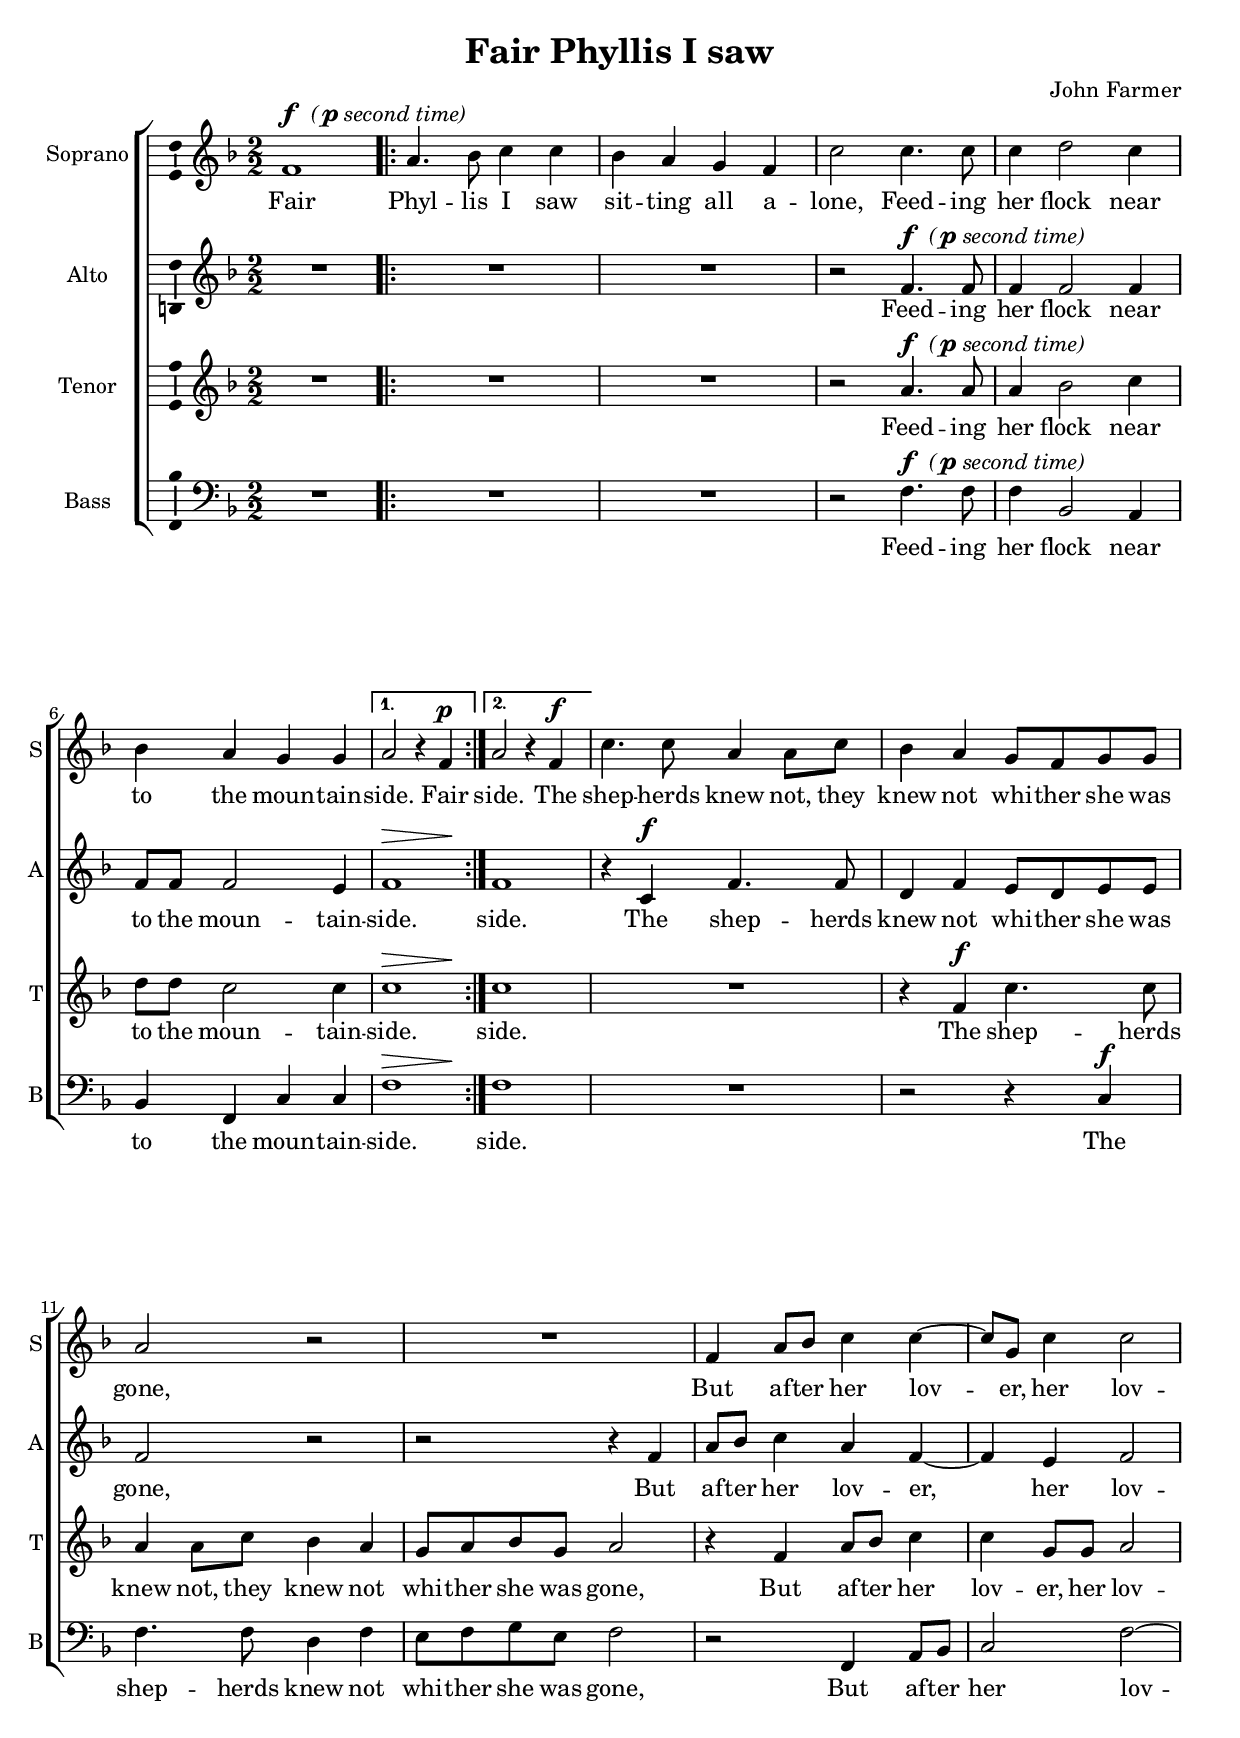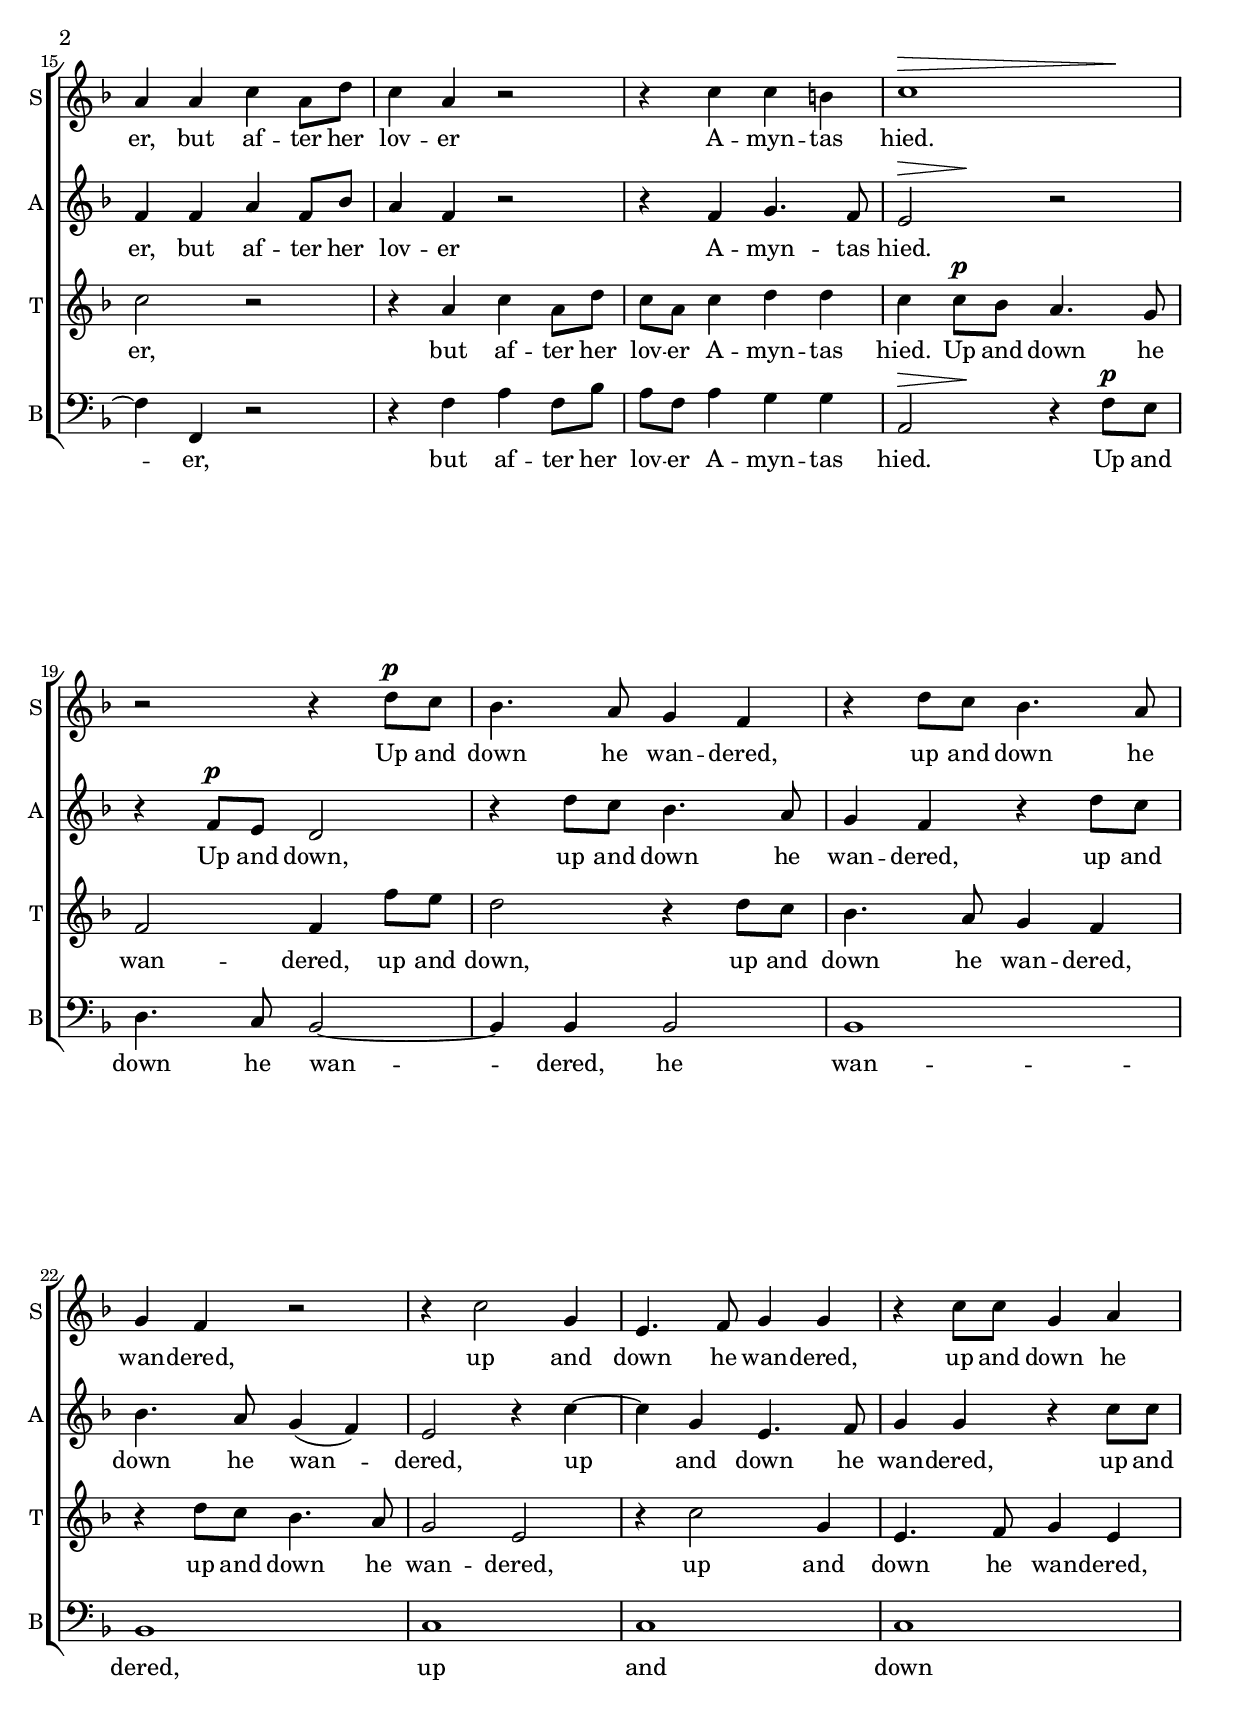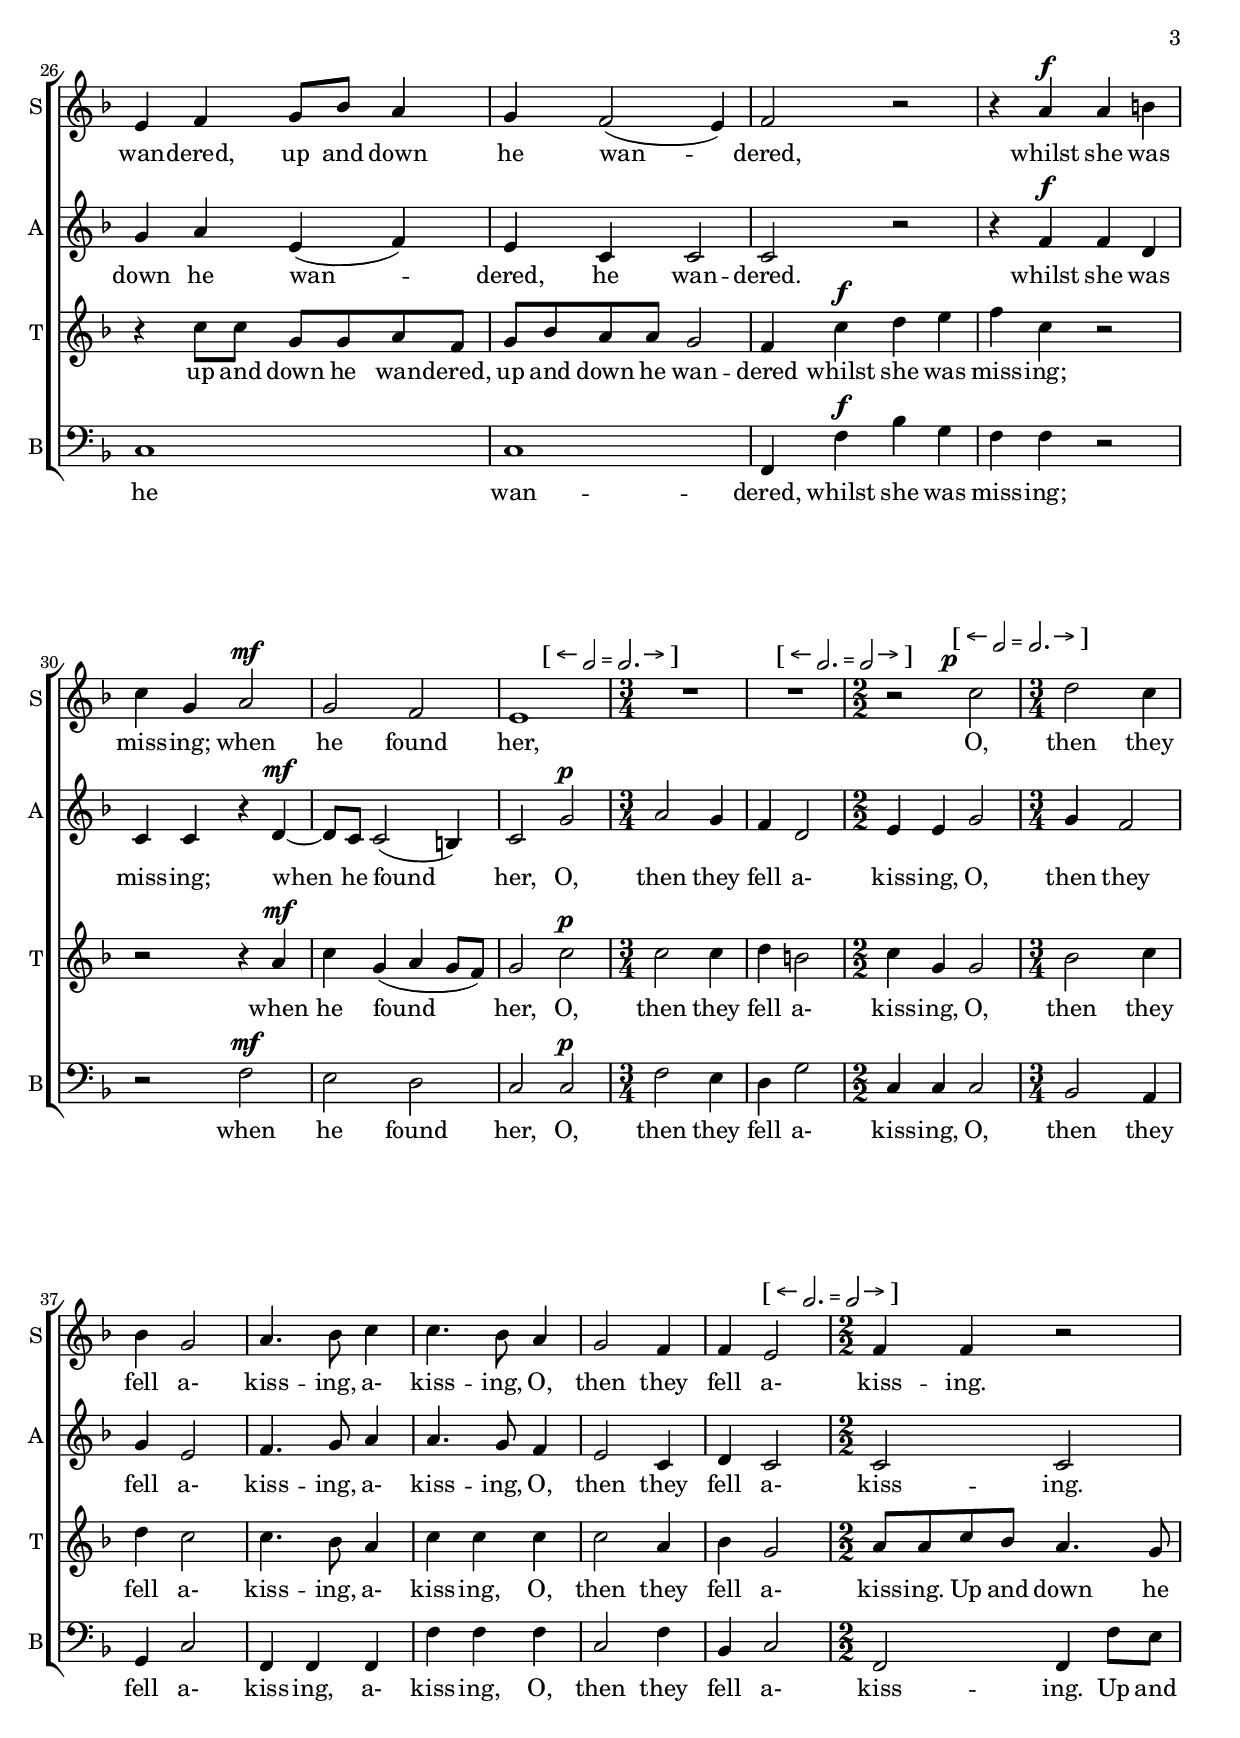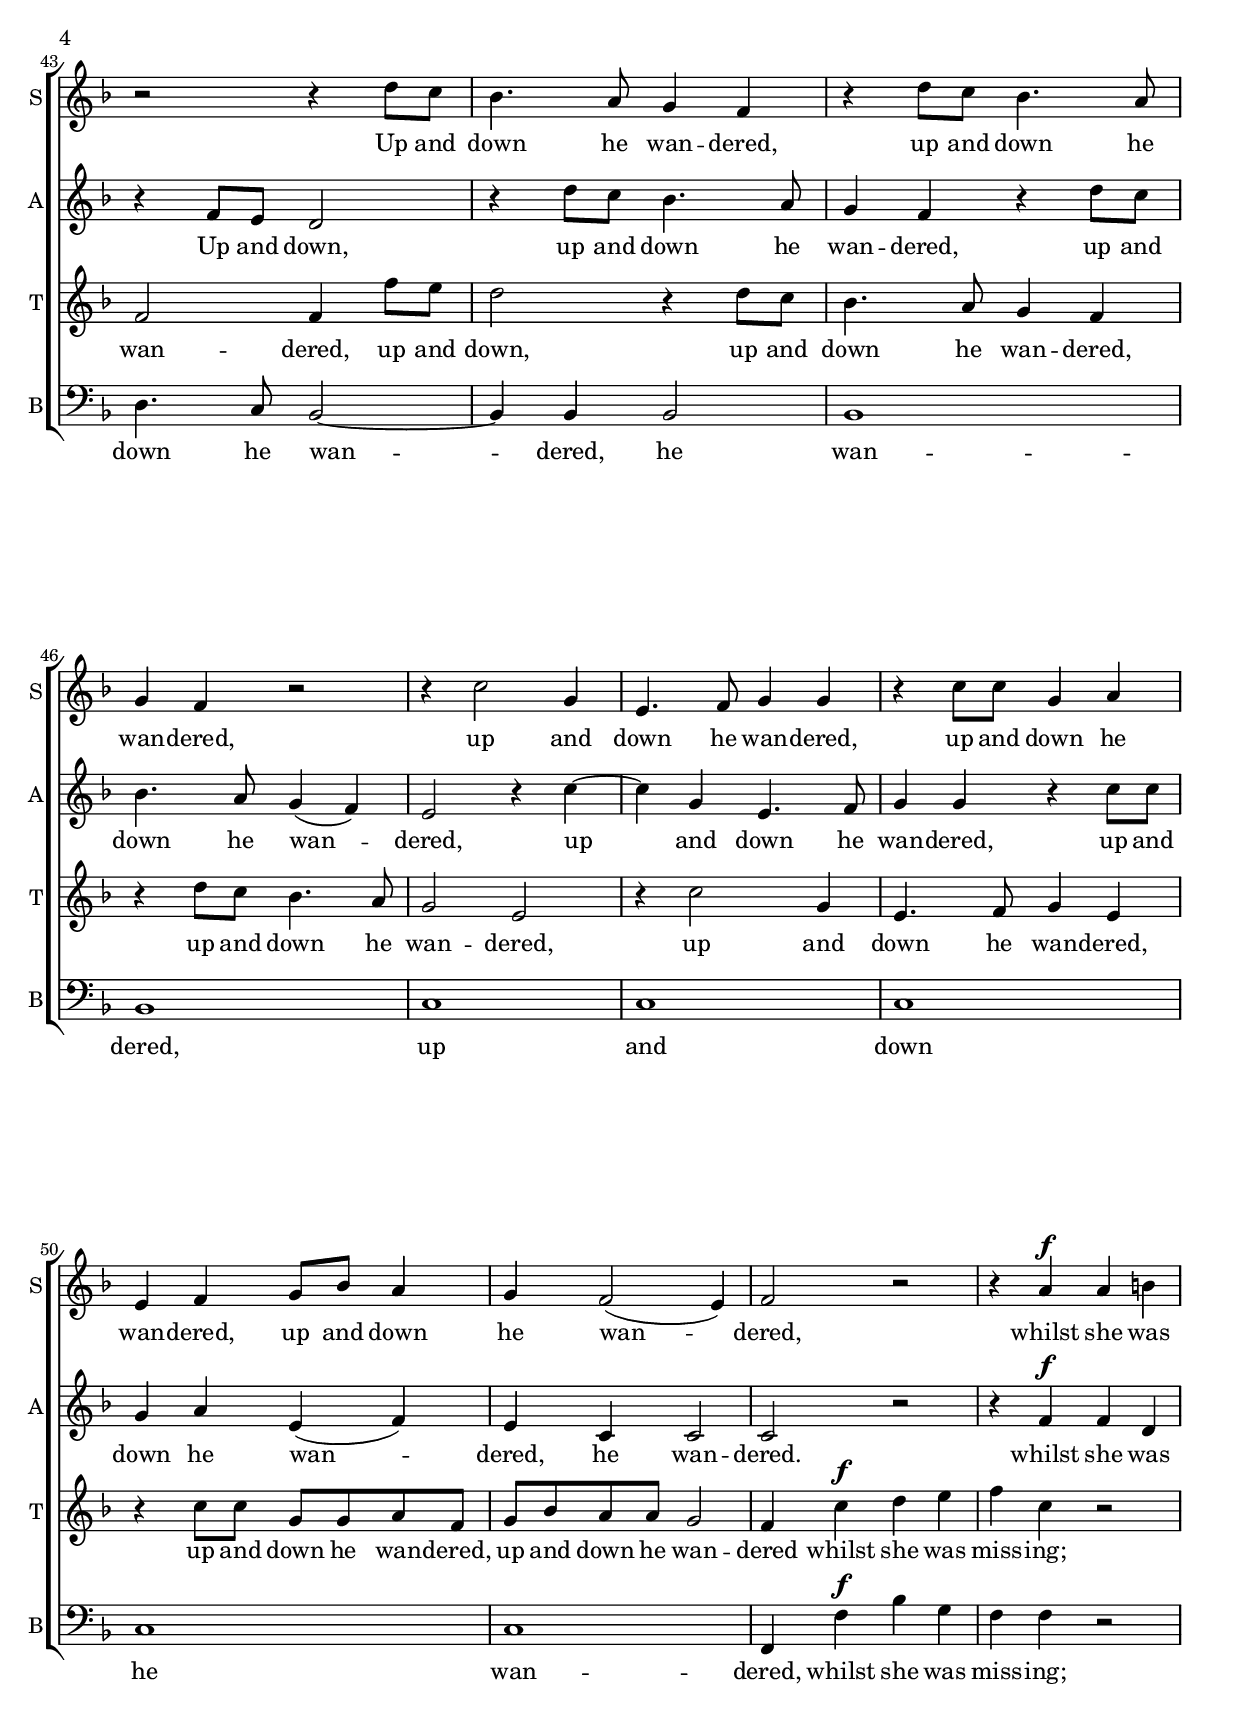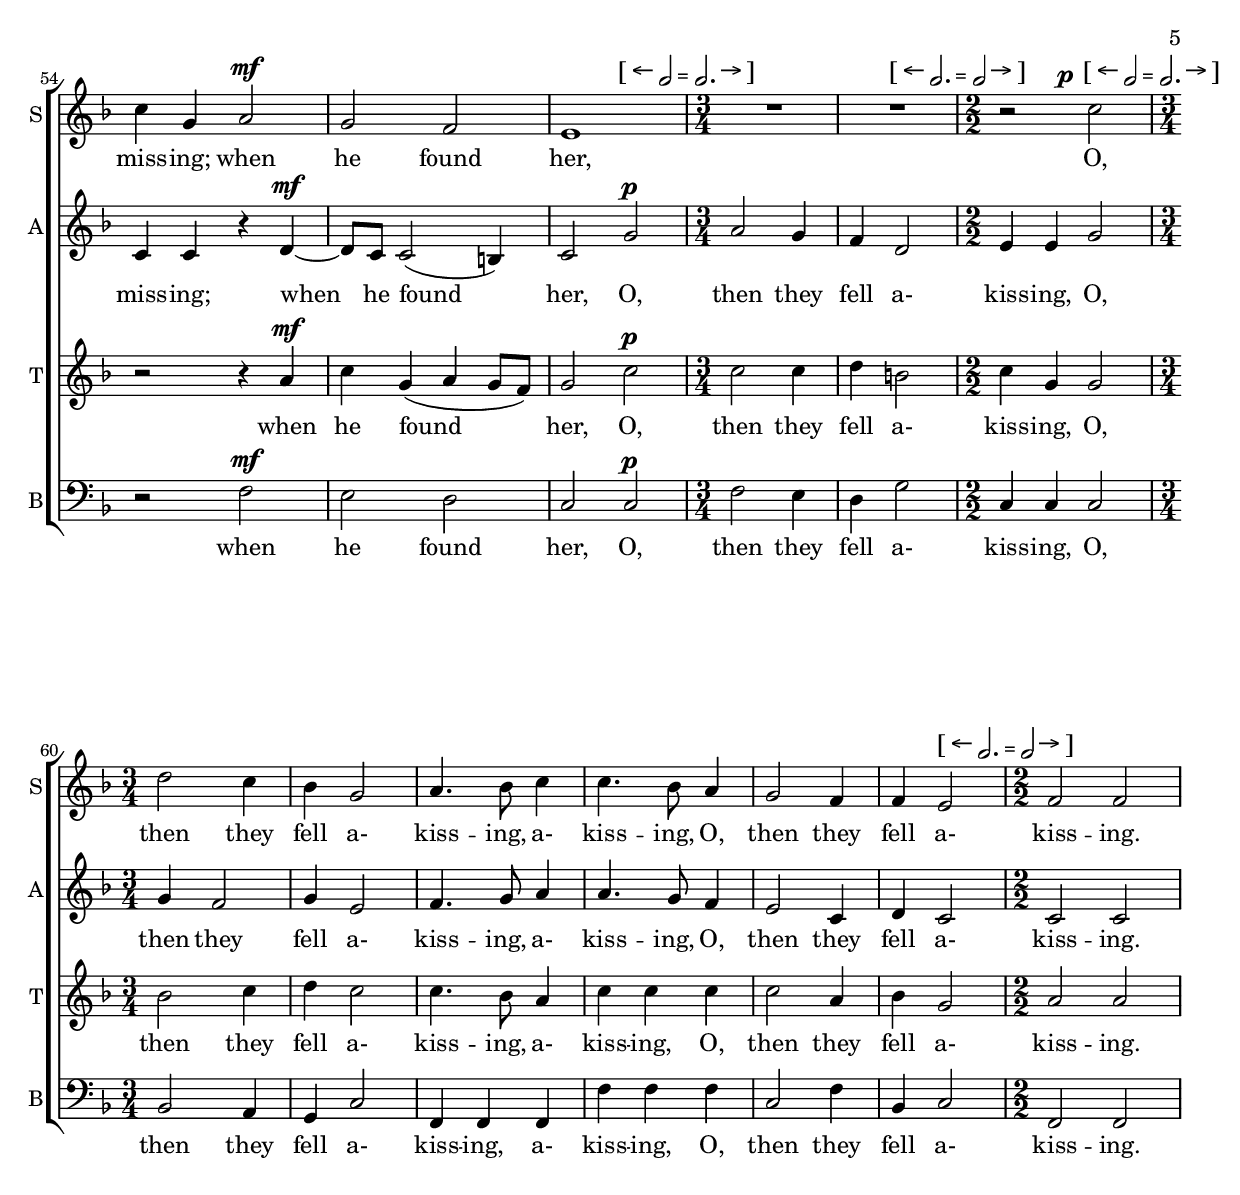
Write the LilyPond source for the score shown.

\version "2.11.41"
#(set-global-staff-size 19)
\header {
	title = "Fair Phyllis I saw"
	composer = "John Farmer"
}
\paper {
	line-width = 175
	#(set-paper-size "a4")
}
\layout {
	\context {
		\Voice
		\consists Ambitus_engraver
	}
}

fthenp = \markup { {\dynamic f} \hspace #1. \italic { (\dynamic p second time) } }


bassLyrics =
\lyrics {
Feed -- ing  her flock near to the moun -- tain -- side.
side.
The shep -- herds  knew
not  whi -- ther  she was gone,
But  af -- ter  her  lov -- er,
but af -- ter  her  lov -- er  A -- myn -- tas hied.
Up and
down he wan -- dered,
he wan -- dered, up and down he wan -- dered,
whilst she was miss -- ing; when he found her,
O, then they fell a- kiss -- ing,
O, then they fell a- kiss -- ing, a- kiss -- ing,
O, then they fell a- kiss -- ing.
Up and
down he wan -- dered,
he wan -- dered, up and down he wan -- dered,
whilst she was miss -- ing; when he found her,
O, then they fell a- kiss -- ing,
O, then they fell a- kiss -- ing, a- kiss -- ing,
O, then they fell a- kiss -- ing.
}

bassNotes = \relative {
\set Staff.vocalName = "Bass"
\set Staff.shortVocalName = "B"
\key f \major
\dynamicUp
\time 2/2
\override Staff.TimeSignature #'style = #'()
\clef bass
\repeat volta 2 {
R1 * 3 | r2
f,4.^\fthenp f8 | f4 bes,2 a4 | bes f c' c |
} \alternative { {
<< f1 { s2 \> s4 s4 \! } >>
}
{ %second alternative
f1
} } % end alternatives
R1
r2 r4  c4 \f |
f4. f8 d4 f | e8 f g e f2 |
r2 f,4 a8 bes | c2 f2 ~ | f4 f, r2 |
r4 f' a f8 bes | a f a4 g g | << a,2 { s4 \> s4 \! } >>   r4 f'8 \p e |
d4. c8 bes2 ~ | bes4 bes bes2 |
bes1 bes c c c c c |
f,4 f' \f bes g | f f r2 | r2 f2 \mf | e d | c2 c \p |
\time 3/4
f2 e4 | d g2 |
\time 2/2
c,4 c c2 |
\time 3/4
bes2 a4 | g4 c2 | f,4 f f | f' f f | c2 f4 | bes,4 c2 |
\time 2/2
f,2 f4 f'8 e |
d4. c8 bes2 ~ | bes4 bes bes2 |
bes1 bes c c c c c |
f,4 f' \f bes g | f f r2 | r2 f2 \mf | e d | c2 c \p |
\time 3/4
f2 e4 | d g2 |
\time 2/2
c,4 c c2 |
\time 3/4
bes2 a4 | g4 c2 | f,4 f f | f' f f | c2 f4 | bes,4 c2 |
\time 2/2
f,2 f |
}

altoLyrics =
\lyrics {
Feed -- ing  her flock near to the moun -- tain -- side.
side.
The shep -- herds  knew
not  whi -- ther  she was gone,
But  af -- ter  her  lov -- er,
her lov -- er,
but af -- ter  her  lov -- er  A -- myn -- tas hied.
Up and
down, up and
down he wan -- dered,
up and down he wan -- dered, up and down he wan -- dered,
up and down he  wan -- dered, he wan -- dered.
whilst she was miss -- ing; when he found her,
O, then they fell a- kiss -- ing,
O, then they fell a- kiss -- ing, a- kiss -- ing,
O, then they fell a- kiss -- ing.
Up and
down, up and
down he wan -- dered,
up and down he wan -- dered, up and down he wan -- dered,
up and down he  wan -- dered, he wan -- dered.
whilst she was miss -- ing; when he found her,
O, then they fell a- kiss -- ing,
O, then they fell a- kiss -- ing, a- kiss -- ing,
O, then they fell a- kiss -- ing.
}

altoNotes =
\relative {
\set Staff.vocalName = "Alto"
\set Staff.shortVocalName = "A"
\key f \major
\dynamicUp
\time 2/2
\override Staff.TimeSignature #'style = #'()
\repeat volta 2 {
R1 * 3 | r2
f4.^\fthenp f8 | f4 f2 f4 | f8 f f2 e4 |
} \alternative { {
<< f1 { s2 \> s4 s4 \! } >>
}
{ %second alternative
f1
} } % end alternatives
r4 c4 \f f4. f8 |
d4 f e8 d e e |
f2 r | r2 r4 f4 |
a8 bes c4 a f ~ | f4 e f2 | f4 f a f8 bes |
a4 f r2 | r4 f g4. f8 | << e2 { s4 \> s4 \! } >> r2 |
r4 f8 \p e d2 | r4 d'8 c bes4. a8 |
g4 f r d'8 c | bes4. a8 g4( f) | e2 r4 c'4 ~ | c g e4. f8 |
g4 g r c8 c | g4 a e( f) | e c c2 |
c2 r | r4 f \f f d | c c r d \mf ~ | d8 c c2( b4) | c2 g' \p |
\time 3/4
a2 g4 | f d2 |
\time 2/2
e4 e g2 |
\time 3/4
g4 f2 | g4 e2 | f4. g8 a4 | a4. g8 f4 | e2 c4 | d4 c2 |
\time 2/2
c2 c |
r4 f8 e d2 | r4 d'8 c bes4. a8 |
g4 f r d'8 c | bes4. a8 g4( f) | e2 r4 c'4 ~ | c g e4. f8 |
g4 g r c8 c | g4 a e( f) | e c c2 |
c2 r | r4 f \f f d | c c r d \mf ~ | d8 c c2( b4) | c2 g' \p |
\time 3/4
a2 g4 | f d2 |
\time 2/2
e4 e g2 |
\time 3/4
g4 f2 | g4 e2 | f4. g8 a4 | a4. g8 f4 | e2 c4 | d4 c2 |
\time 2/2
c2 c |
}
% tn
tenorNotes =
\relative {
\set Staff.vocalName = "Tenor"
\set Staff.shortVocalName = "T"
\key f \major
\dynamicUp
\time 2/2
\override Staff.TimeSignature #'style = #'()
\repeat volta 2 {
R1 * 3 | r2
a'4.^\fthenp a8 | a4 bes2 c4 | d8 d c2 c4 |
} \alternative { {
<< c1 { s2 \> s4 s4 \! } >>
}
{ %second alternative
c1
} } % end alternatives
R1
r4 f, \f c'4. c8 |
a4 a8 c bes4 a | g8 a bes g a2 |
r4 f a8 bes c4 | c4 g8 g a2 | c2 r2 |
r4 a c a8 d | c a c4 d d | c   c8 \p bes a4. g8 |
f2 f4 f'8 e | d2 r4 d8 c |
bes4. a8 g4 f | r d'8 c bes4. a8 | g2 e | r4 c'2 g4 |
e4. f8 g4 e | r4 c'8 c g g a f | g bes a a g2 |
f4 c' \f d e | f c r2 | r2 r4 a \mf | c g( a g8 f) | g2 c \p |
\time 3/4
c2 c4 | d b2 |
\time 2/2
c4 g g2 |
\time 3/4
bes2 c4 | d4 c2 | c4. bes8 a4 | c c c | c2 a4 | bes4 g2 |
\time 2/2
a8 a c bes a4. g8 |
f2 f4 f'8 e | d2 r4 d8 c |
bes4. a8 g4 f | r d'8 c bes4. a8 | g2 e | r4 c'2 g4 |
e4. f8 g4 e | r4 c'8 c g g a f | g bes a a g2 |
f4 c' \f d e | f c r2 | r2 r4 a \mf | c g( a g8 f) | g2 c \p |
\time 3/4
c2 c4 | d b2 |
\time 2/2
c4 g g2 |
\time 3/4
bes2 c4 | d4 c2 | c4. bes8 a4 | c c c | c2 a4 | bes4 g2 |
\time 2/2
a2 a |
}

tenorLyrics =
\lyrics {
Feed -- ing  her flock near to the moun -- tain -- side.
side.
The shep -- herds  knew
not, they knew
not  whi -- ther  she was gone,
But  af -- ter  her  lov -- er,
her lov -- er,
but af -- ter  her  lov -- er  A -- myn -- tas hied.
Up and
down he wan -- dered,
up and down, up and down he wan -- dered, up and down he wan -- dered,
up and down he  wan -- dered, up and down he  wan -- dered,
up and down he  wan -- dered
whilst she was miss -- ing; when he found her,
O, then they fell a- kiss -- ing,
O, then they fell a- kiss -- ing, a- kiss -- ing,
O, then they fell a- kiss -- ing.
Up and
down he wan -- dered,
up and down, up and down he wan -- dered, up and down he wan -- dered,
up and down he  wan -- dered, up and down he  wan -- dered,
up and down he  wan -- dered
whilst she was miss -- ing; when he found her,
O, then they fell a- kiss -- ing,
O, then they fell a- kiss -- ing, a- kiss -- ing,
O, then they fell a- kiss -- ing.
}

sopranoNotes =
\relative {
\set Staff.vocalName = "Soprano"
\set Staff.shortVocalName = "S"
\key f \major
\dynamicUp
\time 2/2
\override Staff.TimeSignature #'style = #'()
f1^\fthenp
\repeat volta 2 {
a4. bes8 c4 c      | bes a   g   f    | c'2
c4. c8 | c4 d2 c4 | bes a g g |
} \alternative { {
a2 r4 f \p
}
{ %second alternative
a2 r4 f \f |
} } % end alternatives
c'4. c8 a4 a8 c |
bes4 a g8 f g g |
a2 r | R1 |
f4 a8 bes c4 c ~ | c8 g c4 c2 | a4 a c a8 d |
c4 a r2 | r4 c c b | << c1 { s2 \> s4 s4 \!} >> |
r2 r4 d8 \p c | bes4. a8 g4 f |
r4 d'8 c bes4. a8 | g4 f r2 | r4 c'2 g4 | e4. f8 g4 g |
r4 c8 c g4 a | e f g8 bes a4 | g f2( e4) |
f2 r | r4 a \f a b | c g a2 \mf | g f | e1 |
\time 3/4
\mark \markup { [ ← \small { \note #"2" #1 = \note #"2." #1 } → ] }
R4 * 6
\time 2/2
\mark \markup { [ ← \small { \note #"2." #1 = \note #"2" #1 } → ] }
<< r2 { s4. s8 \p } >> c'2 |
\time 3/4
\mark \markup { [ ← \small { \note #"2" #1 = \note #"2." #1 } → ] }
d2 c4 | bes4 g2 | a4. bes8 c4 | c4. bes8 a4 | g2 f4 | f e2 |
\time 2/2
\mark \markup { [ ← \small { \note #"2." #1 = \note #"2" #1 } → ] }
f4 f r2 |
r2 r4 d'8 c | bes4. a8 g4 f |
r4 d'8 c bes4. a8 | g4 f r2 | r4 c'2 g4 | e4. f8 g4 g |
r4 c8 c g4 a | e f g8 bes a4 | g f2( e4) |
f2 r | r4 a \f a b | c g a2 \mf | g f | e1 |
\time 3/4
\mark \markup { [ ← \small { \note #"2" #1 = \note #"2." #1 } → ] }
R4 * 6
\time 2/2
\mark \markup { [ ← \small { \note #"2." #1 = \note #"2" #1 } → ] }
<< r2 {s4. s8 \p } >> c'2 |
\time 3/4
\mark \markup { [ ← \small { \note #"2" #1 = \note #"2." #1 } → ] }
d2 c4 | bes4 g2 | a4. bes8 c4 | c4. bes8 a4 | g2 f4 | f e2 |
\time 2/2
\mark \markup { [ ← \small { \note #"2." #1 = \note #"2" #1 } → ] }
f2 f |
}

sopranoLyrics =
\lyrics {
Fair
Phyl -- lis  I saw  sit -- ting all a -- lone,
Feed -- ing  her flock near to the moun -- tain -- side.
Fair
side.
The shep -- herds  knew
not, they knew
not  whi -- ther  she was gone,
But  af -- ter  her  lov -- er,
her lov -- er,
but af -- ter  her  lov -- er  A -- myn -- tas hied.
Up and
down he wan -- dered,
up and down he wan -- dered, up and down he wan -- dered,
up and down he  wan -- dered, up and down he  wan -- dered,
whilst she was miss -- ing; when he found her,
O, then they fell a- kiss -- ing, a- kiss -- ing,
O, then they fell a- kiss -- ing.
Up and
down he wan -- dered,
up and down he wan -- dered, up and down he wan -- dered,
up and down he  wan -- dered, up and down he  wan -- dered,
whilst she was miss -- ing; when he found her,
O, then they fell a- kiss -- ing, a- kiss -- ing,
O, then they fell a- kiss -- ing.
}

\score { \new ChoirStaff <<
	\override Score.VerticalAxisGroup #'remove-first = ##t
	\override Score.RehearsalMark
	#'break-visibility = #begin-of-line-invisible
	\new Voice = "soprano" \sopranoNotes
	\new Lyrics \lyricsto soprano \sopranoLyrics
	\new Voice = "alto" \altoNotes
	\new Lyrics \lyricsto alto \altoLyrics
	\new Voice = "tenor" \tenorNotes
	\new Lyrics \lyricsto tenor \tenorLyrics
	\new Voice = "bass" \bassNotes
	\new Lyrics \lyricsto bass \bassLyrics
>> }
